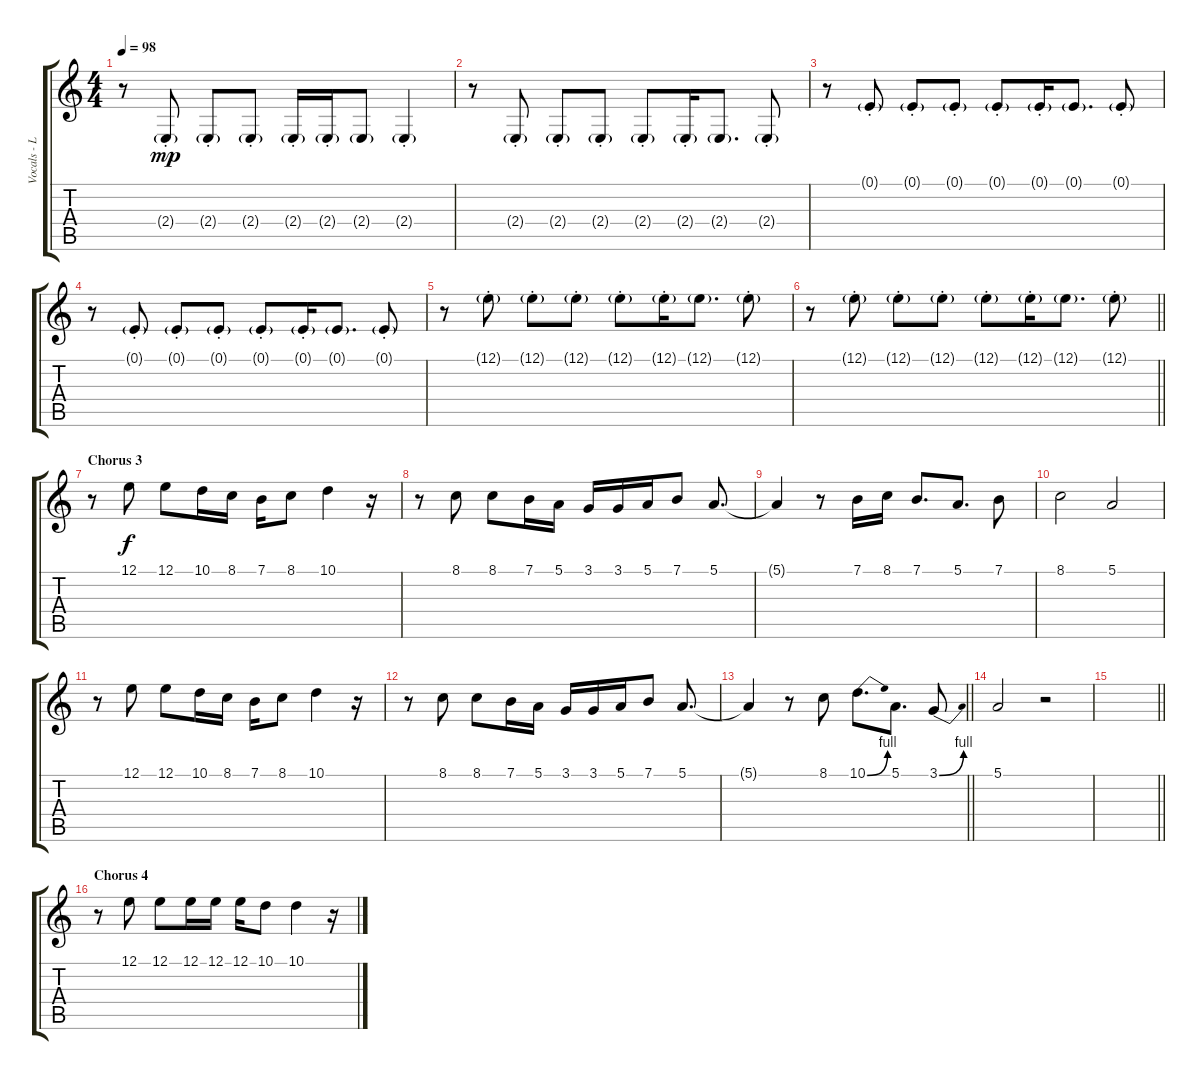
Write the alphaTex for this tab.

\track ("Vocals - Lauri" "Vocals - L") {instrument violin}
\staff {score tabs}
\tuning (E4 B3 G3 D3 A2 E2) {hide}
\ts (4 4)
\tempo 98
\clef g2
\ks c
r.8{dy mp volume 10 balance 8} 2.4{g st}.8 2.4{g st}.8 2.4{g st}.8 2.4{g st}.16 2.4{g st}.16 2.4{g}.8 2.4{g st}.4 |
r.8{volume 10 balance 8} 2.4{g st}.8 2.4{g st}.8 2.4{g st}.8 2.4{g st}.8 2.4{g st}.16 2.4{g}.8{d} 2.4{g st}.8 |
r.8{volume 10 balance 5} 0.1{g st}.8 0.1{g st}.8 0.1{g st}.8 0.1{g st}.8 0.1{g st}.16 0.1{g}.8{d} 0.1{g st}.8 |
r.8{volume 12 balance 5} 0.1{g st}.8 0.1{g st}.8 0.1{g st}.8 0.1{g st}.8 0.1{g st}.16 0.1{g}.8{d} 0.1{g st}.8 |
r.8{volume 10 balance 11} 12.1{g st}.8 12.1{g st}.8 12.1{g st}.8 12.1{g st}.8 12.1{g st}.16 12.1{g}.8{d} 12.1{g st}.8 |
\barLineRight lightlight
r.8{volume 12 balance 11} 12.1{g st}.8 12.1{g st}.8 12.1{g st}.8 12.1{g st}.8 12.1{g st}.16 12.1{g}.8{d} 12.1{g st}.8 |
\section ("" "Chorus 3")
r.8{volume 12 balance 8} 12.1.8{dy f} 12.1.8 10.1.16 8.1.16 7.1.16 8.1.8 10.1.4 r.16 |
r.8 8.1.8 8.1.8 7.1.16 5.1.16 3.1.16 3.1.16 5.1.16 7.1.8 5.1.8{d} |
5.1{t}.4 r.8 7.1.16 8.1.16 7.1.8{d} 5.1.8{d} 7.1.8 |
8.1.2 5.1.2 |
r.8 12.1.8 12.1.8 10.1.16 8.1.16 7.1.16 8.1.8 10.1.4 r.16 |
r.8 8.1.8 8.1.8 7.1.16 5.1.16 3.1.16 3.1.16 5.1.16 7.1.8 5.1.8{d} |
\barLineRight lightlight
5.1{t}.4 r.8 8.1.8 10.1{be (bend 0 0 60 4)}.8{d} 5.1.8{d} 3.1{be (bend 0 0 60 4)}.8 |
\section ("" "")
5.1.2 r.2 |
\barLineRight lightlight
|
\section ("" "Chorus 4")
r.8 12.1.8 12.1.8 12.1.16 12.1.16 12.1.16 10.1.8 10.1.4 r.16
